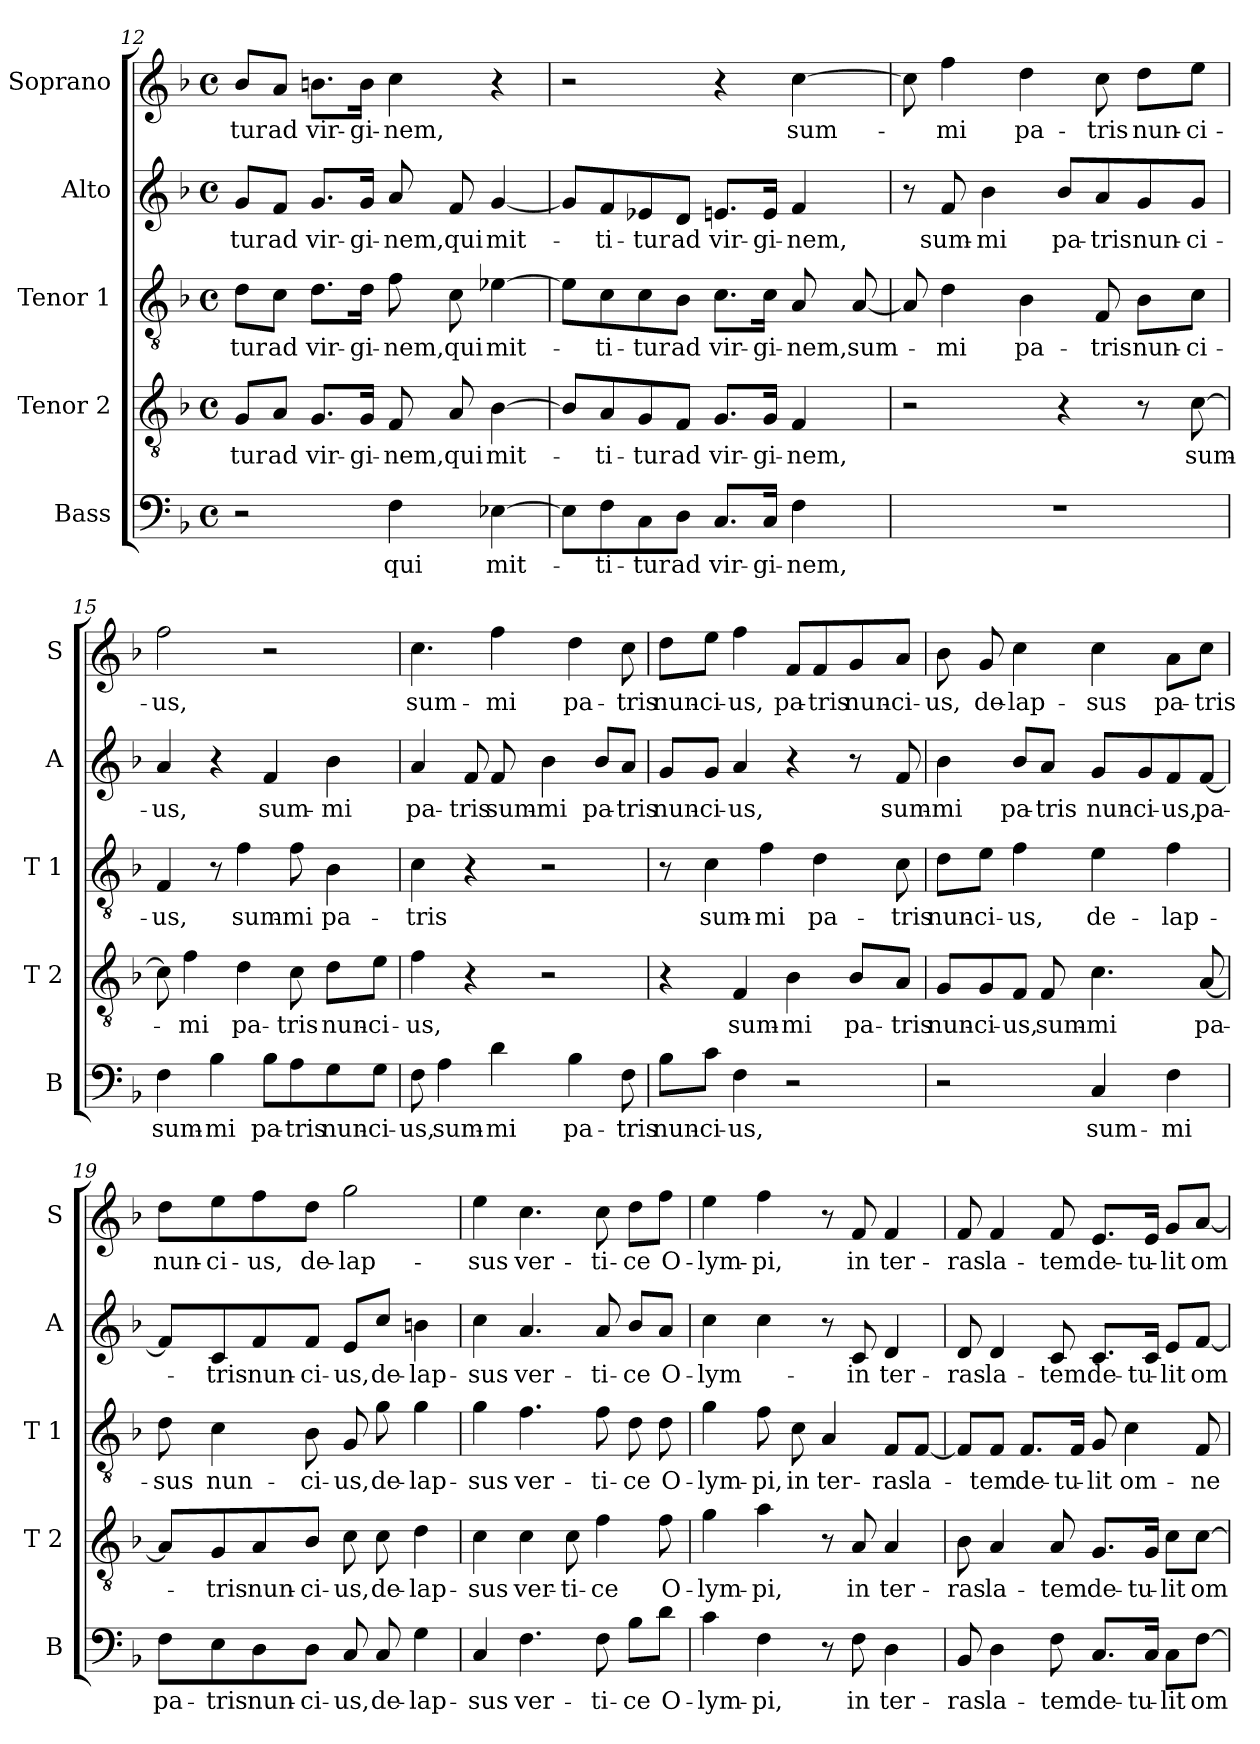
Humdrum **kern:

**kern	**text	**kern	**text	**kern	**text	**kern	**text	**kern	**text
*part5	*part5	*part4	*part4	*part3	*part3	*part2	*part2	*part1	*part1
*staff5	*staff5	*staff4	*staff4	*staff3	*staff3	*staff2	*staff2	*staff1	*staff1
*I"Bass	*	*I"Tenor 2	*	*I"Tenor 1	*	*I"Alto	*	*I"Soprano	*
*I'B	*	*I'T 2	*	*I'T 1	*	*I'A	*	*I'S	*
*clefF4	*	*clefGv2	*	*clefGv2	*	*clefG2	*	*clefG2	*
*k[b-]	*	*k[b-]	*	*k[b-]	*	*k[b-]	*	*k[b-]	*
*F:	*	*F:	*	*F:	*	*F:	*	*F:	*
*M4/4	*	*M4/4	*	*M4/4	*	*M4/4	*	*M4/4	*
*met(c)	*	*met(c)	*	*met(c)	*	*met(c)	*	*met(c)	*
=12	=12	=12	=12	=12	=12	=12	=12	=12	=12
2r	.	8G/L	-tur	8d\L	-tur	8g/L	-tur	8b-/L	-tur
.	.	8A/J	ad	8c\J	ad	8f/J	ad	8a/J	ad
.	.	8.G/L	vir-	8.d\L	vir-	8.g/L	vir-	8.bn\L	vir-
.	.	16G/Jk	-gi-	16d\Jk	-gi-	16g/Jk	-gi-	16b\Jk	-gi-
4F\	qui	8F/	-nem,	8f\	-nem,	8a/	-nem,	4cc\	-nem,
.	.	8A/	qui	8c\	qui	8f/	qui	.	.
[4E-X\	mit-	[4B-\	mit-	[4e-X\	mit-	[4g/	mit-	4r	.
=13	=13	=13	=13	=13	=13	=13	=13	=13	=13
8E-\L]	.	8B-/L]	.	8e-\L]	.	8g/L]	.	2r	.
8F\	-ti-	8A/	-ti-	8c\	-ti-	8f/	-ti-	.	.
8C\	-tur	8G/	-tur	8c\	-tur	8e-X/	-tur	.	.
8D\J	ad	8F/J	ad	8B-\J	ad	8d/J	ad	.	.
8.C/L	vir-	8.G/L	vir-	8.c\L	vir-	8.en/L	vir-	4r	.
16C/Jk	-gi-	16G/Jk	-gi-	16c\Jk	-gi-	16e/Jk	-gi-	.	.
4F\	-nem,	4F/	-nem,	8A/	-nem,	4f/	-nem,	[4cc\	sum-
.	.	.	.	[8A/	sum-	.	.	.	.
!!LO:PB:g=z
=14	=14	=14	=14	=14	=14	=14	=14	=14	=14
1r	.	2r	.	8A/]	.	8r	.	8cc\]	.
.	.	.	.	4d\	-mi	8f/	sum-	4ff\	-mi
.	.	.	.	.	.	4b-\	-mi	.	.
.	.	.	.	4B-\	pa-	.	.	4dd\	pa-
.	.	4r	.	.	.	8b-/L	pa-	.	.
.	.	.	.	8F/	-tris	8a/	-tris	8cc\	-tris
.	.	8r	.	8B-\L	nun-	8g/	nun-	8dd\L	nun-
.	.	[8c\	sum-	8c\J	-ci-	8g/J	-ci-	8ee\J	-ci-
=15	=15	=15	=15	=15	=15	=15	=15	=15	=15
4F\	sum-	8c\]	.	4F/	-us,	4a/	-us,	2ff\	-us,
.	.	4f\	-mi	.	.	.	.	.	.
4B-\	-mi	.	.	8r	.	4r	.	.	.
.	.	4d\	pa-	4f\	sum-	.	.	.	.
8B-\L	pa-	.	.	.	.	4f/	sum-	2r	.
8A\	-tris	8c\	-tris	8f\	-mi	.	.	.	.
8G\	nun-	8d\L	nun-	4B-\	pa-	4b-\	-mi	.	.
8G\J	-ci-	8e\J	-ci-	.	.	.	.	.	.
=16	=16	=16	=16	=16	=16	=16	=16	=16	=16
8F\	-us,	4f\	-us,	4c\	-tris	4a/	pa-	4.cc\	sum-
4A\	sum-	.	.	.	.	.	.	.	.
.	.	4r	.	4r	.	8f/	-tris	.	.
4d\	-mi	.	.	.	.	8f/	sum-	4ff\	-mi
.	.	2r	.	2r	.	4b-\	-mi	.	.
4B-\	pa-	.	.	.	.	.	.	4dd\	pa-
.	.	.	.	.	.	8b-/L	pa-	.	.
8F\	-tris	.	.	.	.	8a/J	-tris	8cc\	-tris
!!LO:LB:g=z
=17	=17	=17	=17	=17	=17	=17	=17	=17	=17
8B-\L	nun-	4r	.	8r	.	8g/L	nun-	8dd\L	nun-
8c\J	-ci-	.	.	4c\	sum-	8g/J	-ci-	8ee\J	-ci-
4F\	-us,	4F/	sum-	.	.	4a/	-us,	4ff\	-us,
.	.	.	.	4f\	-mi	.	.	.	.
2r	.	4B-\	-mi	.	.	4r	.	8f/L	pa-
.	.	.	.	4d\	pa-	.	.	8f/	-tris
.	.	8B-/L	pa-	.	.	8r	.	8g/	nun-
.	.	8A/J	-tris	8c\	-tris	8f/	sum-	8a/J	-ci-
=18	=18	=18	=18	=18	=18	=18	=18	=18	=18
2r	.	8G/L	nun-	8d\L	nun-	4b-\	-mi	8b-\	-us,
.	.	8G/	-ci-	8e\J	-ci-	.	.	8g/	de-
.	.	8F/J	-us,	4f\	-us,	8b-/L	pa-	4cc\	-lap-
.	.	8F/	sum-	.	.	8a/J	-tris	.	.
4C/	sum-	4.c\	-mi	4e\	de-	8g/L	nun-	4cc\	-sus
.	.	.	.	.	.	8g/	-ci-	.	.
4F\	-mi	.	.	4f\	-lap-	8f/	-us,	8a\L	pa-
.	.	[8A/	pa-	.	.	[8f/J	pa-	8cc\J	-tris
=19	=19	=19	=19	=19	=19	=19	=19	=19	=19
8F\L	pa-	8A/L]	.	8d\	-sus	8f/L]	.	8dd\L	nun-
8E\	-tris	8G/	-tris	4c\	nun-	8c/	-tris	8ee\	-ci-
8D\	nun-	8A/	nun-	.	.	8f/	nun-	8ff\	-us,
8D\J	-ci-	8B-/J	-ci-	8B-\	-ci-	8f/J	-ci-	8dd\J	de-
8C/	-us,	8c\	-us,	8G/	-us,	8e/L	-us,	2gg\	-lap-
8C/	de-	8c\	de-	8g\	de-	8cc/J	de-	.	.
4G\	-lap-	4d\	-lap-	4g\	-lap-	4bn\	-lap-	.	.
!!LO:PB:g=z
=20	=20	=20	=20	=20	=20	=20	=20	=20	=20
4C/	-sus	4c\	-sus	4g\	-sus	4cc\	-sus	4ee\	-sus
4.F\	ver-	4c\	ver-	4.f\	ver-	4.a/	ver-	4.cc\	ver-
.	.	8c\	-ti-	.	.	.	.	.	.
8F\	-ti-	4f\	-ce	8f\	-ti-	8a/	-ti-	8cc\	-ti-
8B-\L	-ce	.	.	8d\	-ce	8b-/L	-ce	8dd\L	-ce
8d\J	O-	8f\	O-	8d\	O-	8a/J	O-	8ff\J	O-
=21	=21	=21	=21	=21	=21	=21	=21	=21	=21
4c\	-lym-	4g\	-lym-	4g\	-lym-	4cc\	-lym-	4ee\	-lym-
4F\	-pi,	4a\	-pi,	8f\	-pi,	4cc\	.	4ff\	-pi,
.	.	.	.	8c\	in	.	.	.	.
8r	.	8r	.	4A/	ter-	8r	.	8r	.
8F\	in	8A/	in	.	.	8c/	-in	8f/	in
4D\	ter-	4A/	ter-	8F/L	-ras	4d/	ter-	4f/	ter-
.	.	.	.	[8F/J	la-	.	.	.	.
=22	=22	=22	=22	=22	=22	=22	=22	=22	=22
8BB-/	-ras	8B-\	-ras	8F/L]	.	8d/	-ras	8f/	-ras
4D\	la-	4A/	la-	8F/J	-tem	4d/	la-	4f/	la-
.	.	.	.	8.F/L	de-	.	.	.	.
8F\	-tem	8A/	-tem	.	.	8c/	-tem	8f/	-tem
.	.	.	.	16F/Jk	-tu-	.	.	.	.
8.C/L	de-	8.G/L	de-	8G/	-lit	8.c/L	de-	8.e/L	de-
.	.	.	.	4c\	om-	.	.	.	.
16C/Jk	-tu-	16G/Jk	-tu-	.	.	16c/Jk	-tu-	16e/Jk	-tu-
8C\L	-lit	8c\L	-lit	.	.	8e/L	-lit	8g/L	-lit
[8F\J	om-	[8c\J	om-	8F/	-ne	[8f/J	om-	[8a/J	om-
=	=	=	=	=	=	=	=	=	=
*-	*-	*-	*-	*-	*-	*-	*-	*-	*-
